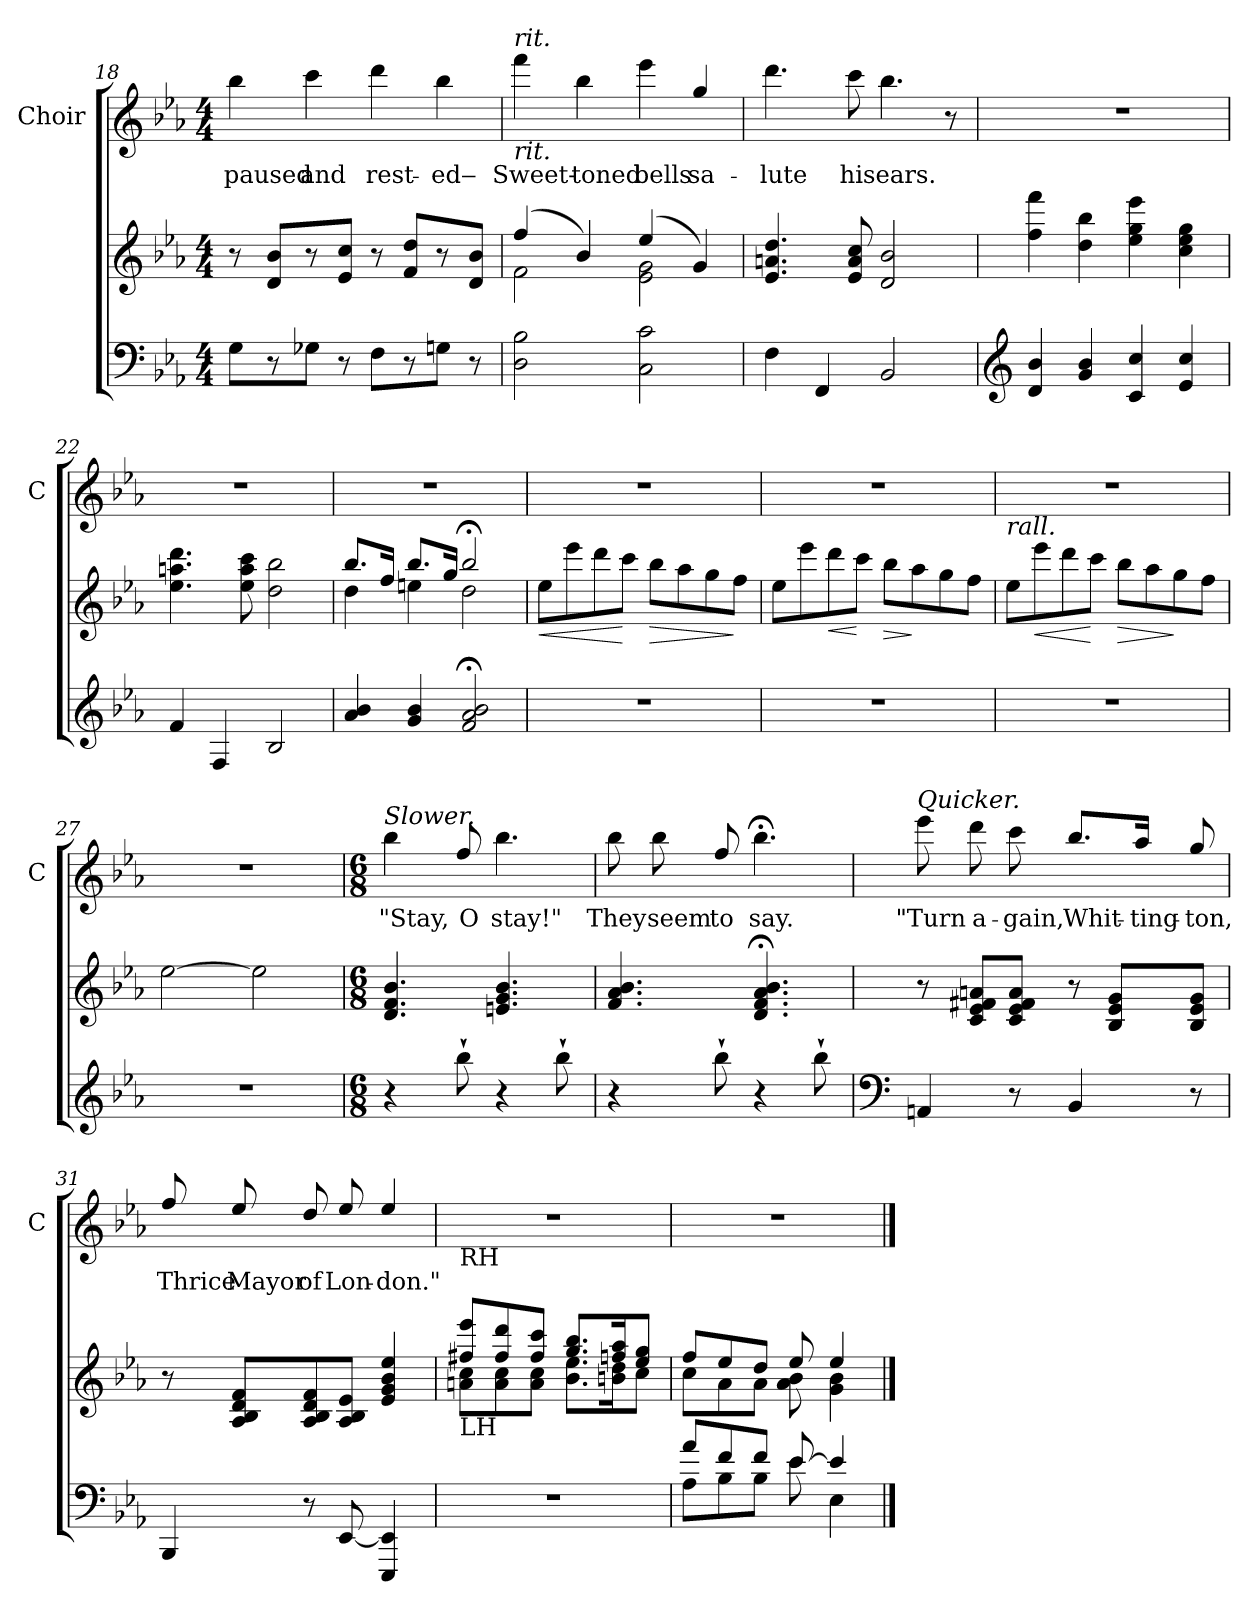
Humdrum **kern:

**kern	**kern	**dynam	**kern	**text
*part2	*part2	*part2	*part1	*part1
*staff3	*staff2	*staff2/3	*staff1	*staff1
*	*	*	*I"Choir	*
*	*	*	*I'C	*
*clefF4	*clefG2	*	*clefG2	*
*	*	*	*ITrd7c12	*
*k[b-e-a-]	*k[b-e-a-]	*	*k[b-e-a-]	*
*E-:	*E-:	*	*E-:	*
*M4/4	*M4/4	*	*M4/4	*
=18	=18	=18	=18	=18
!	!	!	!	!LO:LY:b
8G\L	8r	.	4b-\	paused
8r	8d/ 8b-/L	.	.	.
!	!	!	!	!LO:LY:b
8G-X\J	8r	.	4cc\	and
8r	8e-/ 8cc/J	.	.	.
!	!	!	!	!LO:LY:b
8F\L	8r	.	4dd\	rest-
8r	8f/ 8dd/L	.	.	.
!	!	!	!	!LO:LY:b
8Gn\J	8r	.	4b-\	-ed‒
8r	8d/ 8b-/J	.	.	.
=19	=19	=19	=19	=19
*	*^	*	*	*
!	!	!	!	!LO:TX:a:i:t=rit.	!
!	!	!	!	!LO:TX:b:i:t=rit.	!
!	!	!	!	!	!LO:LY:b
2D\ 2B-\	(4ff/	2f\	.	4ff\	Sweet‑
!	!	!	!	!	!LO:LY:b
.	4b-/)	.	.	4b-\	toned
!	!	!	!	!	!LO:LY:b
2C\ 2c\	(4ee-/	2e-\ 2g\	.	4ee-\	bells
!	!	!	!	!	!LO:LY:b
.	4g/)	.	.	4g/	sa-
*	*v	*v	*	*	*
=20	=20	=20	=20	=20
!	!	!	!	!LO:LY:b
4F\	4.e-/ 4.an/ 4.dd/	.	4.dd\	-lute
4FF/	.	.	.	.
!	!	!	!	!LO:LY:b
.	8e-/ 8a/ 8cc/	.	8cc\	his
!	!	!	!	!LO:LY:b
2BB-/	2d/ 2b-/	.	4.b-\	ears.
.	.	.	8r	.
!!LO:LB:g=z
=21	=21	=21	=21	=21
*clefG2	*	*	*	*
4d/ 4b-/	4ff\ 4fff\	.	1r	.
4g/ 4b-/	4dd\ 4bb-\	.	.	.
4c/ 4cc/	4ee-\ 4gg\ 4eee-\	.	.	.
4e-/ 4cc/	4cc\ 4ee-\ 4gg\	.	.	.
=22	=22	=22	=22	=22
4f/	4.ee-\ 4.aan\ 4.ddd\	.	1r	.
4F/	.	.	.	.
.	8ee-\ 8aa\ 8ccc\	.	.	.
2B-/	2dd\ 2bb-\	.	.	.
=23	=23	=23	=23	=23
*	*^	*	*	*
4a-/ 4b-/	8.bb-/L	4dd\	.	1r	.
.	16ff/Jk	.	.	.	.
4g/ 4b-/	8.bb-/L	4een\	.	.	.
.	16gg/Jk	.	.	.	.
2f/; 2a-/; 2b-/;	2bb-;</	2dd\	.	.	.
=24	=24	=24	=24	=24	=24
!	!	!	!LO:HP:b	!	!
*	*v	*v	*	*	*
1r	8ee-\L	<	1r	.
.	8eee-\	.	.	.
.	8ddd\	.	.	.
.	8ccc\J	[	.	.
!	!	!LO:HP:b	!	!
.	8bb-\L	>	.	.
.	8aa-\	.	.	.
.	8gg\	.	.	.
.	8ff\J	]	.	.
!!LO:PB:g=z
=25	=25	=25	=25	=25
1r	8ee-\L	.	1r	.
.	8eee-\	.	.	.
!	!	!LO:HP:b	!	!
.	8ddd\	<	.	.
.	8ccc\J	[	.	.
!	!	!LO:HP:b	!	!
.	8bb-\L	>	.	.
.	8aa-\	]	.	.
.	8gg\	.	.	.
.	8ff\J	.	.	.
=26	=26	=26	=26	=26
!	!	!	!LO:TX:b:i:t=rall.	!
1r	8ee-\L	.	1r	.
!	!	!LO:HP:b	!	!
.	8eee-\	<	.	.
.	8ddd\	.	.	.
.	8ccc\J	[	.	.
!	!	!LO:HP:b	!	!
.	8bb-\L	>	.	.
.	8aa-\	.	.	.
.	8gg\	]	.	.
.	8ff\J	.	.	.
=27	=27	=27	=27	=27
1r	[2ee-\	.	1r	.
.	2ee-\]	.	.	.
!!LO:LB:g=z
=28	=28	=28	=28	=28
*M6/8	*M6/8	*	*M6/8	*
!	!	!	!LO:TX:a:i:t=Slower.	!
!	!	!	!	!LO:LY:b
4r	4.d/ 4.f/ 4.b-/	.	4b-\	"Stay,
!	!	!	!	!LO:LY:b
8bb-`>\	.	.	8f/	O
!	!	!	!	!LO:LY:b
4r	4.en/ 4.g/ 4.b-/	.	4.b-\	stay!"
8bb-`>\	.	.	.	.
=29	=29	=29	=29	=29
!	!	!	!	!LO:LY:b
4r	4.f/ 4.a-/ 4.b-/	.	8b-\	They
!	!	!	!	!LO:LY:b
.	.	.	8b-\	seem
!	!	!	!	!LO:LY:b
8bb-`>\	.	.	8f/	to
!	!	!	!	!LO:LY:b
4r	4.d/;< 4.f/;< 4.a-/;< 4.b-/;<	.	4.b-;<\	say.
8bb-`>\	.	.	.	.
=30	=30	=30	=30	=30
*clefF4	*	*	*	*
!	!	!	!LO:TX:a:i:t=Quicker.	!
!	!	!	!	!LO:LY:b
4AAn/	8r	.	8ee-\	"Turn
!	!	!	!	!LO:LY:b
.	8c/ 8e-/ 8f#X/ 8an/L	.	8dd\	a-
!	!	!	!	!LO:LY:b
8r	8c/ 8e-/ 8f#/ 8a/J	.	8cc\	-gain,
!	!	!	!	!LO:LY:b
4BB-/	8r	.	8.b-/L	Whit-
.	8B-/ 8e-/ 8g/L	.	.	.
!	!	!	!	!LO:LY:b
.	.	.	16a-/Jk	-ting-
!	!	!	!	!LO:LY:b
8r	8B-/ 8e-/ 8g/J	.	8g/	-ton,
!!LO:LB:g=z
=31	=31	=31	=31	=31
!	!	!	!	!LO:LY:b
4BBB-/	8r	.	8f/	Thrice
!	!	!	!	!LO:LY:b
.	8A-/ 8B-/ 8d/ 8f/L	.	8e-/	Mayor
!	!	!	!	!LO:LY:b
8r	8A-/ 8B-/ 8d/ 8f/	.	8d/	of
!	!	!	!	!LO:LY:b
[8EE-/	8A-/ 8B-/ 8e-/J	.	8e-/	Lon-
!	!	!	!	!LO:LY:b
4EEE-/ 4EE-/]	4e-/ 4g/ 4b-/ 4ee-/	.	4e-/	-don."
=32	=32	=32	=32	=32
*	*^	*	*	*
!	!	!	!	!LO:TX:b:t=RH	!
!	!LO:TX:b:t=LH	!	!	!	!
2.r	8ff#X/ 8eee-/L	8an\ 8cc\L	.	2.r	.
.	8ff#/ 8ddd/	8a\ 8cc\	.	.	.
.	8ff#/ 8ccc/J	8a\ 8cc\J	.	.	.
.	8.gg/ 8.bb-/L	8.b-\ 8.ee-\L	.	.	.
.	16ffn/ 16aa-/k	16bn\ 16dd\k	.	.	.
.	8ee-/ 8gg/J	8cc\J	.	.	.
=33	=33	=33	=33	=33	=33
*^	*	*	*	*	*
8a-/L	8A-\L	8ff/L	8cc\L	.	2.r	.
8f/	8B-\	8ee-/	8a-\	.	.	.
8f/J	8B-\J	8dd/J	8a-\J	.	.	.
[>8e-/	8e-\	8ee-/	8a-\ 8b-\	.	.	.
4e-/]	4E-\	4ee-/	4g\ 4b-\	.	.	.
*v	*v	*	*	*	*	*
*	*v	*v	*	*	*
==	==	==	==	==
*-	*-	*-	*-	*-
